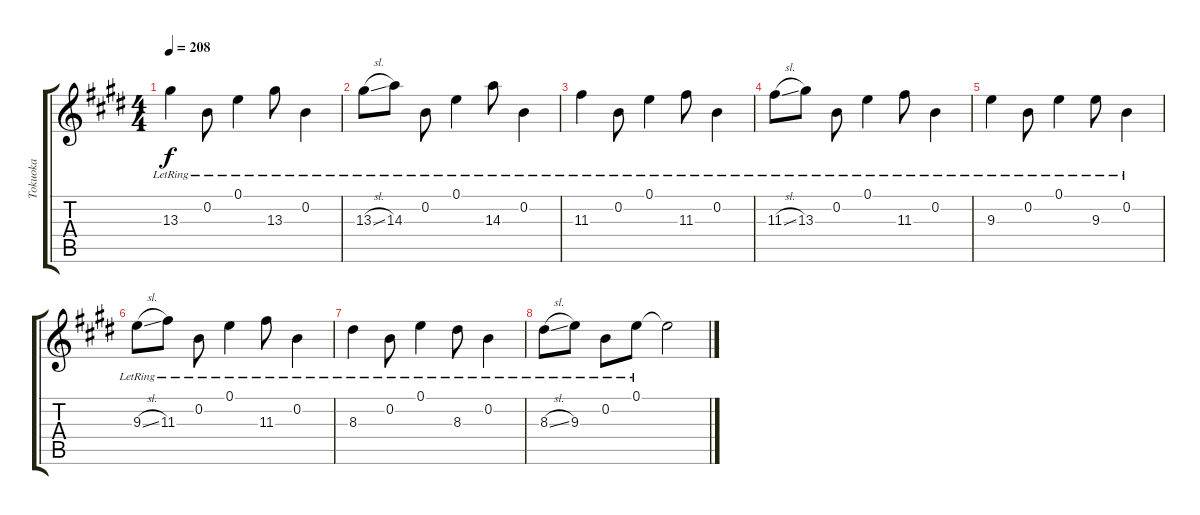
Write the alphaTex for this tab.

\track ("Tokuoka" "Tokuoka") {instrument acousticguitarsteel}
\staff {score tabs}
\tuning (E4 B3 G3 D3 A2 E2) {hide}
\ts (4 4)
\tempo 208
\clef g2
\ks e
13.3{lr}.4{dy f} 0.2{lr}.8 0.1{lr}.4 13.3{lr}.8 0.2{lr}.4 |
13.3{sl lr}.8 14.3{lr}.8 0.2{lr}.8 0.1{lr}.4 14.3{lr}.8 0.2{lr}.4 |
11.3{lr}.4 0.2{lr}.8 0.1{lr}.4 11.3{lr}.8 0.2{lr}.4 |
11.3{sl lr}.8 13.3{lr}.8 0.2{lr}.8 0.1{lr}.4 11.3{lr}.8 0.2{lr}.4 |
9.3{lr}.4 0.2{lr}.8 0.1{lr}.4 9.3{lr}.8 0.2{lr}.4 |
9.3{sl lr}.8 11.3{lr}.8 0.2{lr}.8 0.1{lr}.4 11.3{lr}.8 0.2{lr}.4 |
8.3{lr}.4 0.2{lr}.8 0.1{lr}.4 8.3{lr}.8 0.2{lr}.4 |
8.3{sl lr}.8 9.3{lr}.8 0.2{lr}.8 0.1{lr}.8 0.1{t}.2
